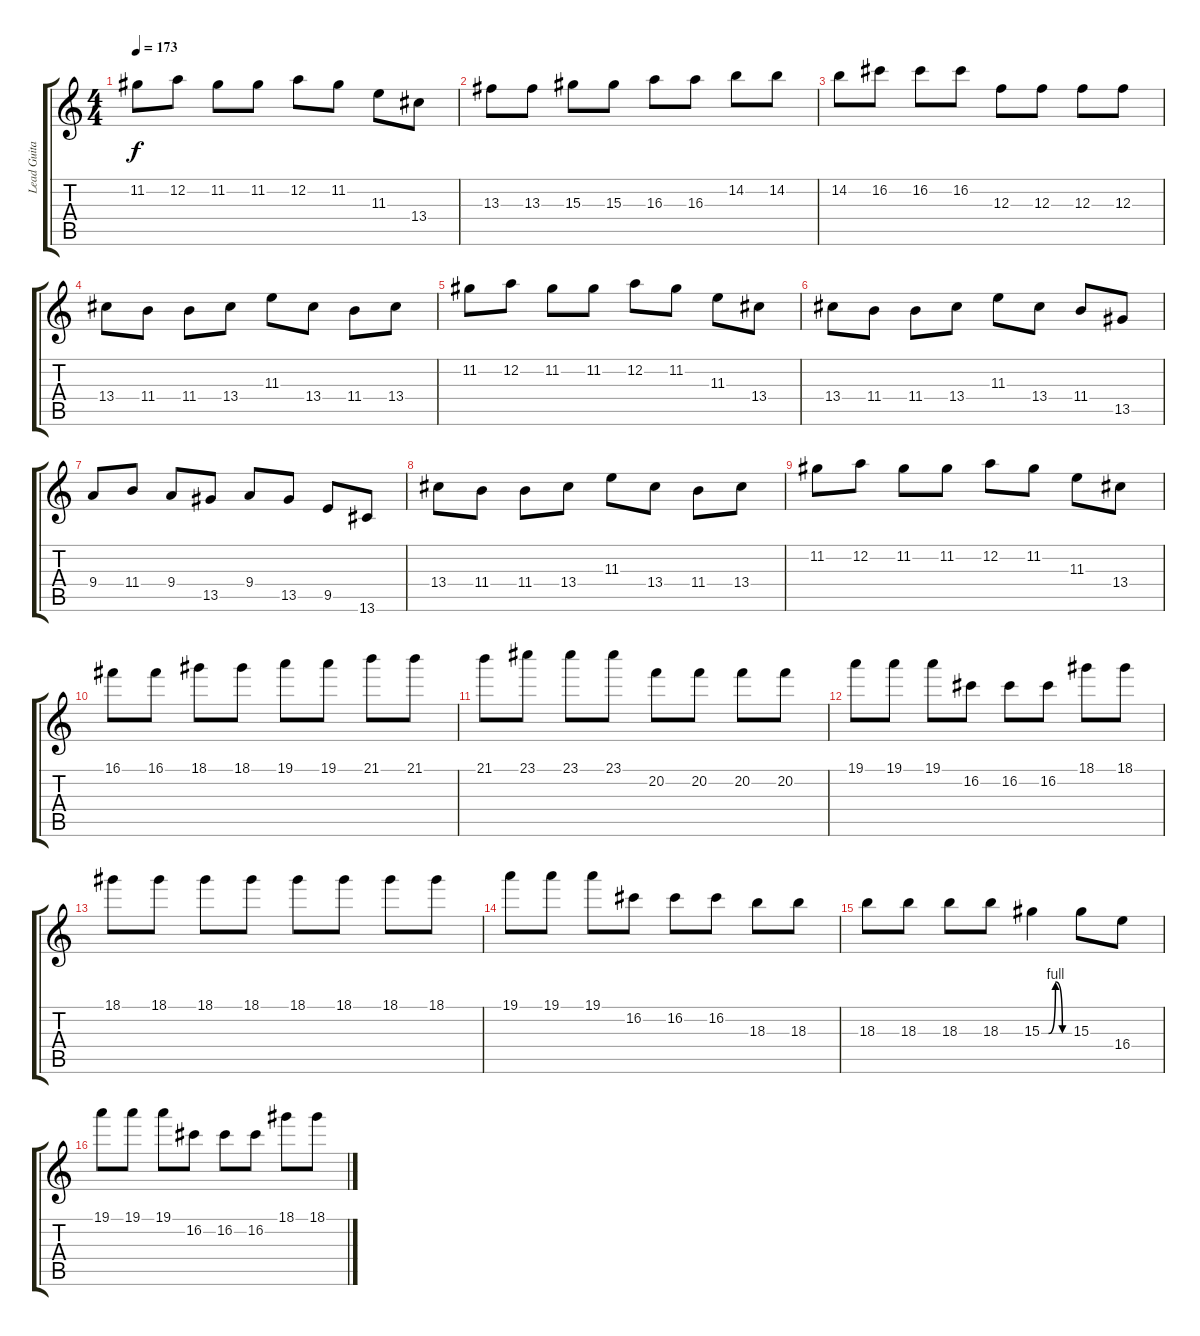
\track ("Lead Guitar" "Lead Guita") {instrument distortionguitar}
\staff {score tabs}
\tuning (D4 A3 F3 C3 G2 C2) {hide}
\ts (4 4)
\tempo 173
\clef g2
\ks c
11.2.8{dy f} 12.2.8 11.2.8 11.2.8 12.2.8 11.2.8 11.3.8 13.4.8 |
13.3.8 13.3.8 15.3.8 15.3.8 16.3.8 16.3.8 14.2.8 14.2.8 |
14.2.8 16.2.8 16.2.8 16.2.8 12.3.8 12.3.8 12.3.8 12.3.8 |
13.4.8 11.4.8 11.4.8 13.4.8 11.3.8 13.4.8 11.4.8 13.4.8 |
11.2.8 12.2.8 11.2.8 11.2.8 12.2.8 11.2.8 11.3.8 13.4.8 |
13.4.8 11.4.8 11.4.8 13.4.8 11.3.8 13.4.8 11.4.8 13.5.8 |
9.4.8 11.4.8 9.4.8 13.5.8 9.4.8 13.5.8 9.5.8 13.6.8 |
13.4.8 11.4.8 11.4.8 13.4.8 11.3.8 13.4.8 11.4.8 13.4.8 |
11.2.8 12.2.8 11.2.8 11.2.8 12.2.8 11.2.8 11.3.8 13.4.8 |
16.1.8 16.1.8 18.1.8 18.1.8 19.1.8 19.1.8 21.1.8 21.1.8 |
21.1.8 23.1.8 23.1.8 23.1.8 20.2.8 20.2.8 20.2.8 20.2.8 |
19.1.8 19.1.8 19.1.8 16.2.8 16.2.8 16.2.8 18.1.8 18.1.8 |
18.1.8 18.1.8 18.1.8 18.1.8 18.1.8 18.1.8 18.1.8 18.1.8 |
19.1.8 19.1.8 19.1.8 16.2.8 16.2.8 16.2.8 18.3.8 18.3.8 |
18.3.8 18.3.8 18.3.8 18.3.8 15.3{be (custom 0 0 15 0 30 4 45 0 60 0)}.4 15.3.8 16.4.8 |
19.1.8 19.1.8 19.1.8 16.2.8 16.2.8 16.2.8 18.1.8 18.1.8
